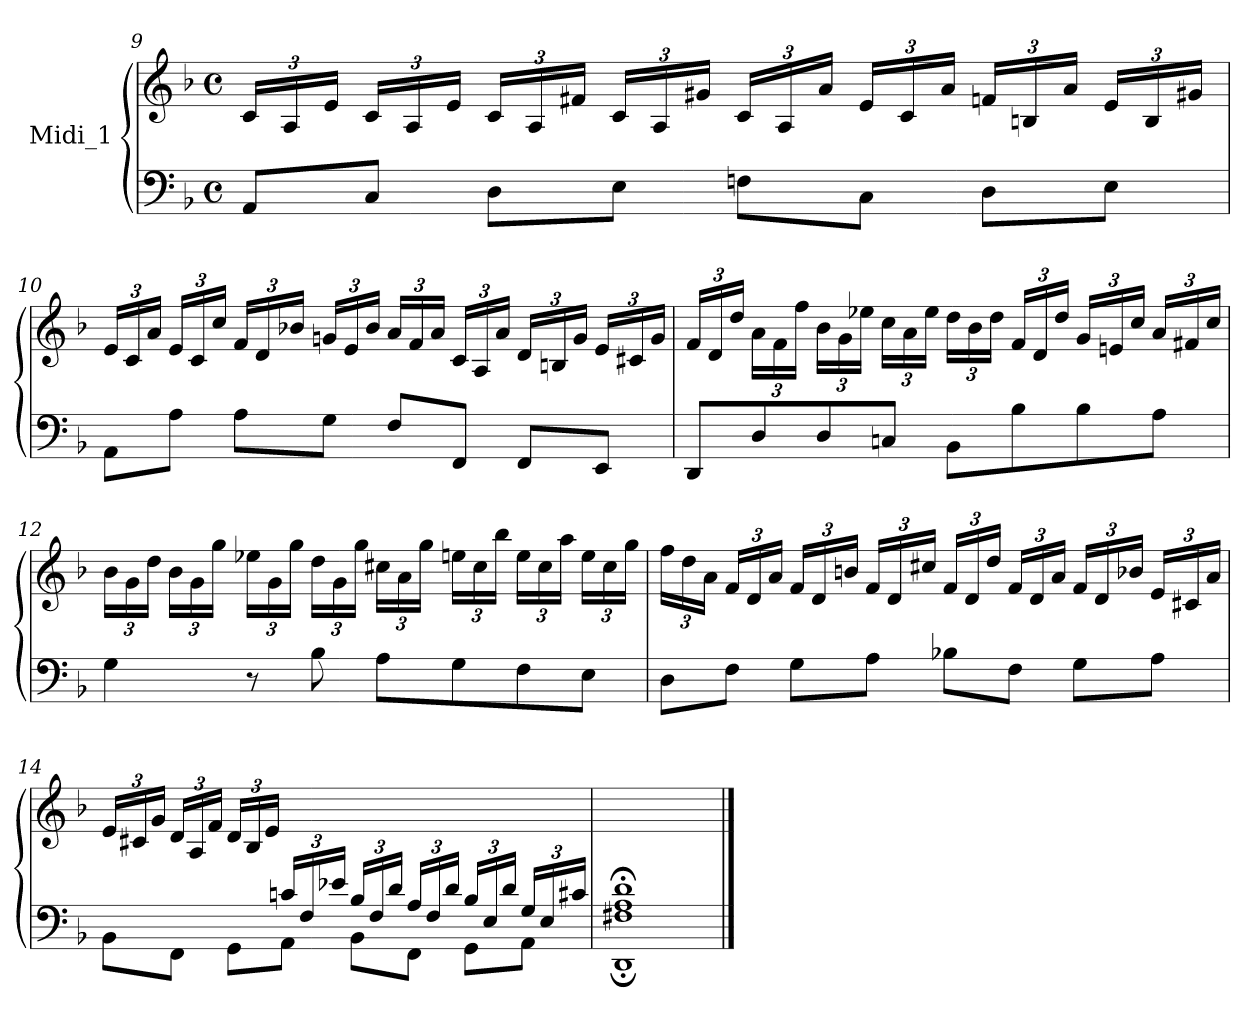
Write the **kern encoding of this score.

**kern	**kern
*part1	*part1
*staff2	*staff1
*I"Midi_1	*
!!LO:LB:g=z
*clefF4	*clefG2
*k[b-]	*k[b-]
*F:	*F:
*M4/4	*M4/4
*met(c)	*met(c)
=9	=9
8AAL	24cLL
.	24A
.	24eJJ
8CJ	24cLL
.	24A
.	24eJJ
8DL	24cLL
.	24A
.	24f#XJJ
8EJ	24cLL
.	24A
.	24g#XJJ
8FnL	24cLL
.	24A
.	24aJJ
8CJ	24eLL
.	24c
.	24aJJ
8DL	24fnLL
.	24Bn
.	24aJJ
8EJ	24eLL
.	24B
.	24g#XJJ
=10	=10
8AAL	24eLL
.	24c
.	24aJJ
8AJ	24eLL
.	24c
.	24ccJJ
8AL	24fLL
.	24d
.	24b-XJJ
8GJ	24gnLL
.	24e
.	24b-JJ
8FL	24aLL
.	24f
.	24aJJ
8FFJ	24cLL
.	24A
.	24aJJ
8FFL	24dLL
.	24Bn
.	24gJJ
8EEJ	24eLL
.	24c#X
.	24gJJ
!!LO:LB:g=z
=11	=11
8DDL	24fLL
.	24d
.	24ddJJ
8D	24aLL
.	24f
.	24ffJJ
8D	24b-LL
.	24g
.	24ee-XJJ
8CnJ	24ccLL
.	24a
.	24ee-JJ
8BB-L	24ddLL
.	24b-
.	24ddJJ
8B-	24fLL
.	24d
.	24ddJJ
8B-	24gLL
.	24en
.	24ccJJ
8AJ	24aLL
.	24f#X
.	24ccJJ
=12	=12
4G	24b-LL
.	24g
.	24ddJJ
.	24b-LL
.	24g
.	24ggJJ
8r	24ee-XLL
.	24g
.	24ggJJ
8B-	24ddLL
.	24g
.	24ggJJ
8AL	24cc#XLL
.	24a
.	24ggJJ
8G	24eenLL
.	24cc#
.	24bb-JJ
8F	24eeLL
.	24cc#
.	24aaJJ
8EJ	24eeLL
.	24cc#
.	24ggJJ
!!LO:LB:g=z
=13	=13
8DL	24ffLL
.	24dd
.	24aJJ
8FJ	24fLL
.	24d
.	24aJJ
8GL	24fLL
.	24d
.	24bnJJ
8AJ	24fLL
.	24d
.	24cc#XJJ
8B-XL	24fLL
.	24d
.	24ddJJ
8FJ	24fLL
.	24d
.	24aJJ
8GL	24fLL
.	24d
.	24b-XJJ
8AJ	24eLL
.	24c#X
.	24aJJ
=14	=14
*^	*
4.ryy	8BB-\L	24eLL
.	.	24c#X
.	.	24gJJ
.	8FF\J	24dLL
.	.	24A
.	.	24fJJ
.	8GG\L	24dLL
.	.	24B-
.	.	24eJJ
24cn/LL	8AA\J	2ryy
24F/	.	.
24e-X/JJ	.	.
24B-/LL	8BB-\L	.
24F/	.	.
24d/JJ	.	.
24A/LL	8FF\J	.
24F/	.	.
24d/JJ	.	.
24B-/LL	8GG\L	.
24E/	.	.
24d/JJ	.	.
24G/LL	8AA\J	8ryy
24E/	.	.
24c#X/JJ	.	.
=15	=15	=15
1F#X/;< 1A/;< 1d/;<	1DD;	1ryy
*v	*v	*
==	==
*-	*-
